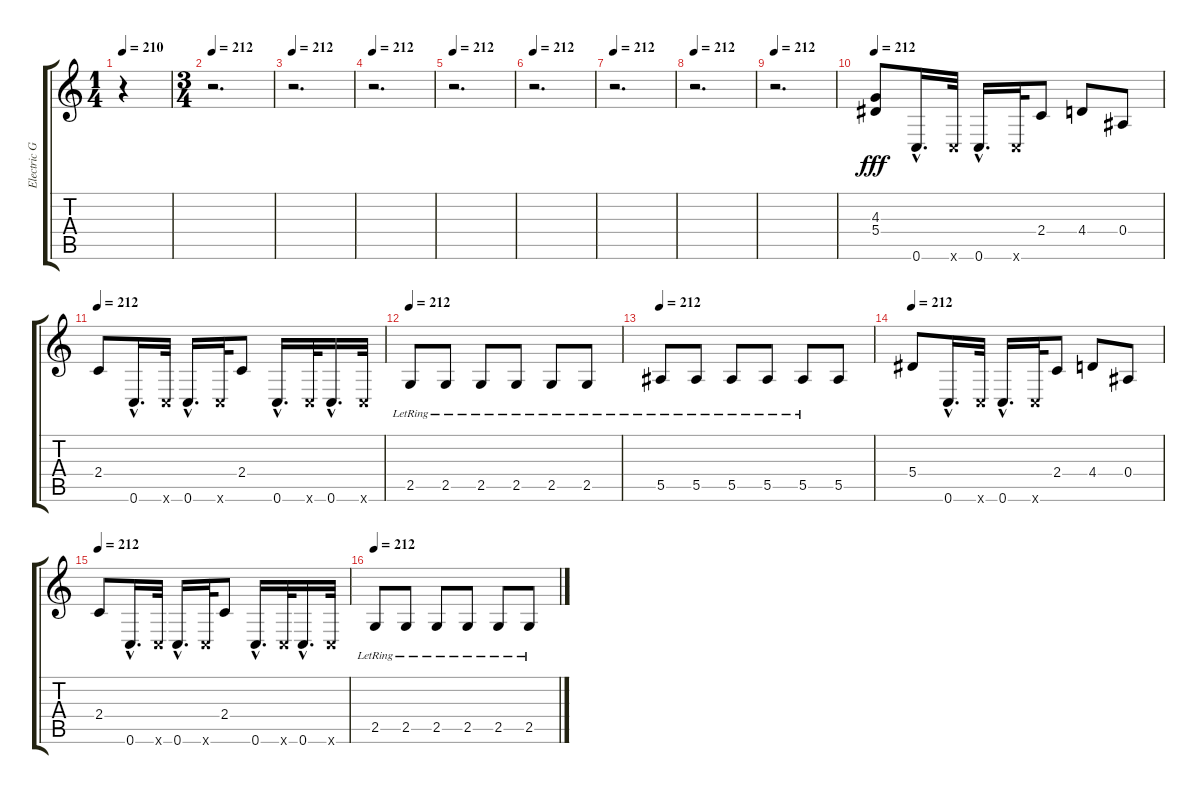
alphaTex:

\track ("Electric Guitar 1" "Electric G") {instrument distortionguitar}
\staff {score tabs}
\tuning (C4 G3 Eb3 Bb2 F2 C2) {hide}
\ts (1 4)
\tempo 210
\tempo 219
\tempo 210
\clef g2
\ks c
r.4{dy fff instrument distortionguitar} |
\ts (3 4)
\tempo 212
r.2{d} |
\tempo 212
r.2{d} |
\tempo 212
r.2{d} |
\tempo 212
r.2{d} |
\tempo 212
r.2{d} |
\tempo 212
r.2{d} |
\tempo 212
r.2{d} |
\tempo 212
r.2{d} |
\tempo 212
(4.3 5.4).8 0.6{hac}.16{d} 0.6{x}.32 0.6{hac}.16{d} 0.6{x}.32 2.4.8 4.4.8 0.4.8 |
\tempo 212
2.4.8 0.6{hac}.16{d} 0.6{x}.32 0.6{hac}.16{d} 0.6{x}.32 2.4.8 0.6{hac}.16{d} 0.6{x}.32 0.6{hac}.16{d} 0.6{x}.32 |
\tempo 212
2.5{lr}.8 2.5{lr}.8 2.5{lr}.8 2.5{lr}.8 2.5{lr}.8 2.5{lr}.8 |
\tempo 212
5.5{lr}.8 5.5{lr}.8 5.5{lr}.8 5.5{lr}.8 5.5{lr}.8 5.5.8 |
\tempo 212
5.4.8 0.6{hac}.16{d} 0.6{x}.32 0.6{hac}.16{d} 0.6{x}.32 2.4.8 4.4.8 0.4.8 |
\tempo 212
2.4.8 0.6{hac}.16{d} 0.6{x}.32 0.6{hac}.16{d} 0.6{x}.32 2.4.8 0.6{hac}.16{d} 0.6{x}.32 0.6{hac}.16{d} 0.6{x}.32 |
\tempo 212
2.5{lr}.8 2.5{lr}.8 2.5{lr}.8 2.5{lr}.8 2.5{lr}.8 2.5{lr}.8
